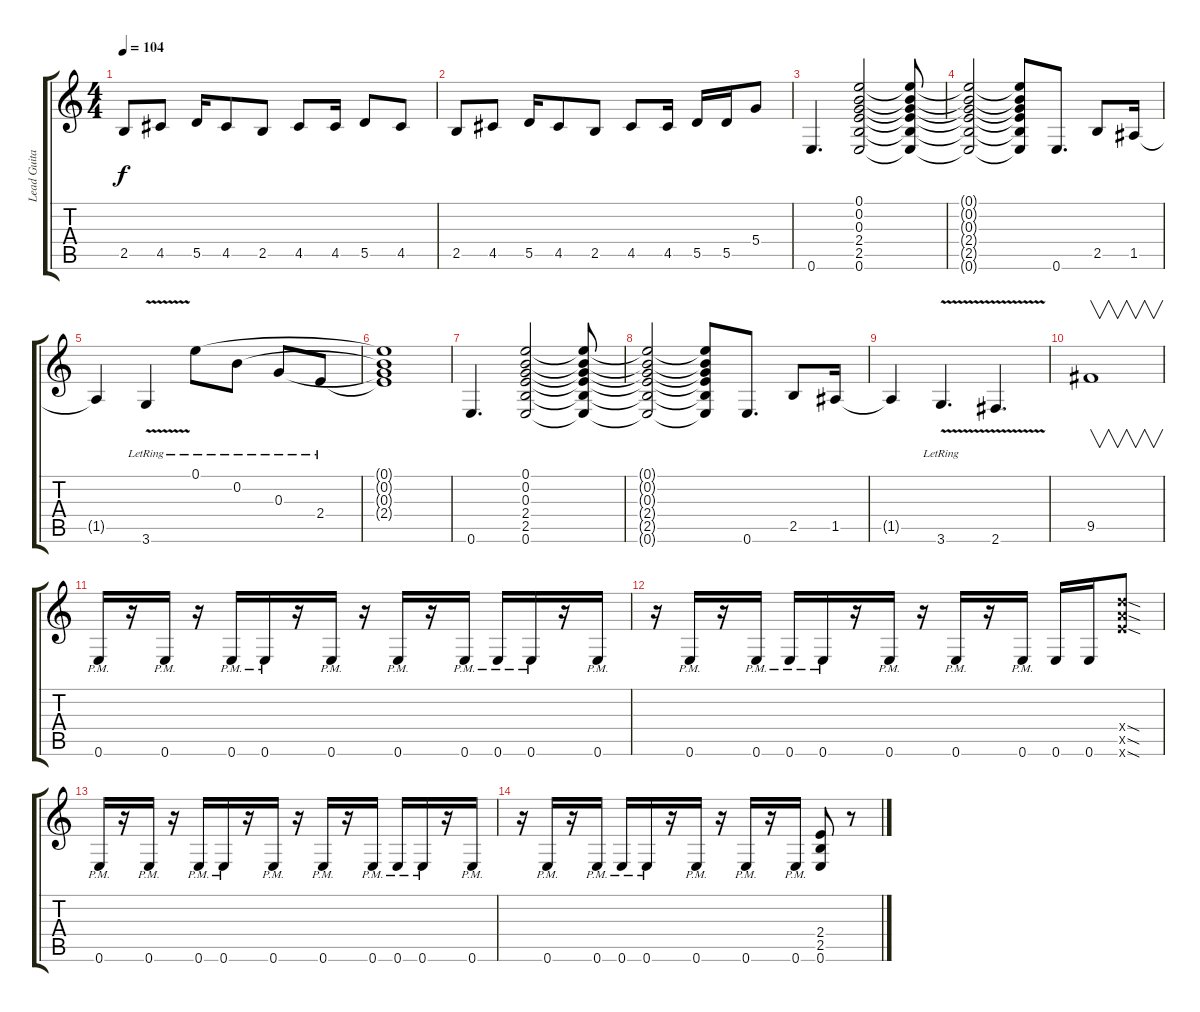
\track ("Lead Guitar" "Lead Guita") {instrument distortionguitar}
\staff {score tabs}
\tuning (E4 B3 G3 D3 A2 E2) {hide}
\ts (4 4)
\tempo 104
\clef g2
\ks c
2.5.8{dy f} 4.5.8 5.5.16 4.5.8 2.5.8 4.5.8 4.5.16 5.5.8 4.5.8 |
2.5.8 4.5.8 5.5.16 4.5.8 2.5.8 4.5.8 4.5.16 5.5.16 5.5.16 5.4.8 |
0.6.4{d} (0.1 0.2 0.3 2.4 2.5 0.6).2 (0.1{t} 0.2{t} 0.3{t} 2.4{t} 2.5{t} 0.6{t}).8 |
(0.1{t} 0.2{t} 0.3{t} 2.4{t} 2.5{t} 0.6{t}).2 (0.1{t} 0.2{t} 0.3{t} 2.4{t} 2.5{t} 0.6{t}).8 0.6.8{d} 2.5.8 1.5.16 |
1.5{t}.4 3.6{v lr}.4 0.1{lr}.8 0.2{lr}.8 0.3{lr}.8 2.4{lr}.8 |
(0.1{t} 0.2{t} 0.3{t} 2.4{t}).1 |
0.6.4{d} (0.1 0.2 0.3 2.4 2.5 0.6).2 (0.1{t} 0.2{t} 0.3{t} 2.4{t} 2.5{t} 0.6{t}).8 |
(0.1{t} 0.2{t} 0.3{t} 2.4{t} 2.5{t} 0.6{t}).2 (0.1{t} 0.2{t} 0.3{t} 2.4{t} 2.5{t} 0.6{t}).8 0.6.8{d} 2.5.8 1.5.16 |
1.5{t}.4 3.6{v lr}.4{d} 2.6{v}.4{d} |
9.5.1{v} |
0.6{pm}.16 r.16 0.6{pm}.16 r.16 0.6{pm}.16 0.6{pm}.16 r.16 0.6{pm}.16 r.16 0.6{pm}.16 r.16 0.6{pm}.16 0.6{pm}.16 0.6{pm}.16 r.16 0.6{pm}.16 |
r.16 0.6{pm}.16 r.16 0.6{pm}.16 0.6{pm}.16 0.6{pm}.16 r.16 0.6{pm}.16 r.16 0.6{pm}.16 r.16 0.6{pm}.16 0.6.16 0.6.16 (12.4{sod x} 12.5{sod x} 12.6{sod x}).8 |
0.6{pm}.16 r.16 0.6{pm}.16 r.16 0.6{pm}.16 0.6{pm}.16 r.16 0.6{pm}.16 r.16 0.6{pm}.16 r.16 0.6{pm}.16 0.6{pm}.16 0.6{pm}.16 r.16 0.6{pm}.16 |
r.16 0.6{pm}.16 r.16 0.6{pm}.16 0.6{pm}.16 0.6{pm}.16 r.16 0.6{pm}.16 r.16 0.6{pm}.16 r.16 0.6{pm}.16 (2.4 2.5 0.6).8 r.8
